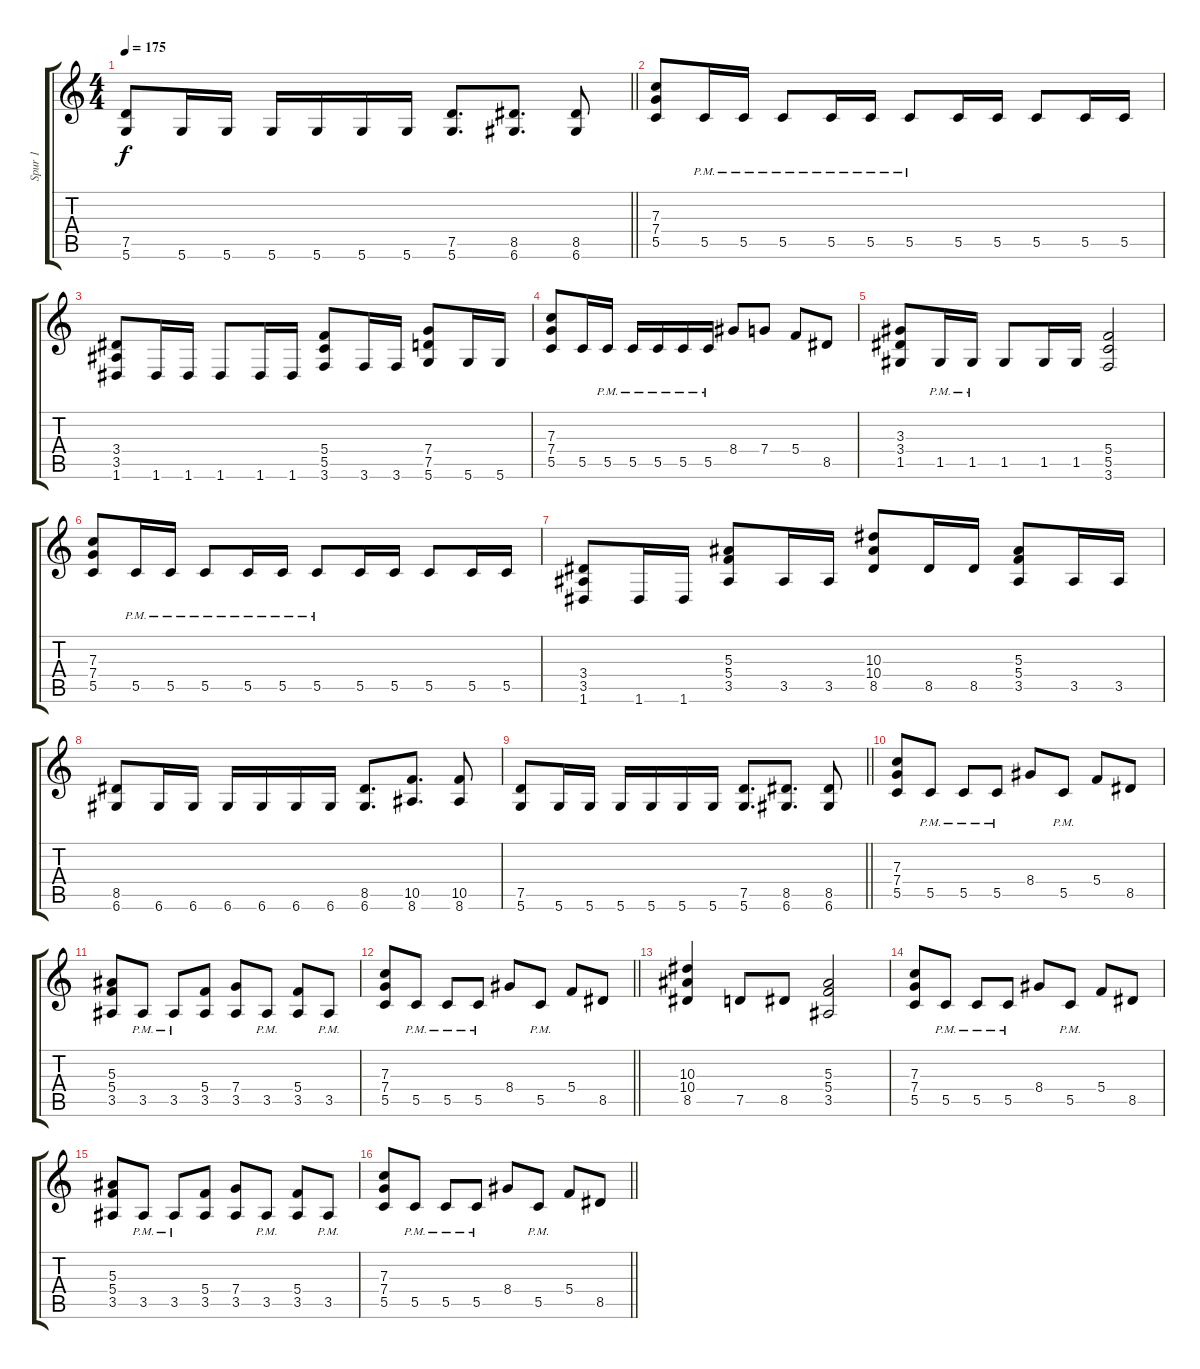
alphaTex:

\track ("Spur 1" "Spur 1") {instrument distortionguitar}
\staff {score tabs}
\tuning (D4 A3 F3 C3 G2 D2) {hide}
\ts (4 4)
\tempo 175
\clef g2
\barLineRight lightlight
\ks c
(7.5 5.6).8{dy f} 5.6.16 5.6.16 5.6.16 5.6.16 5.6.16 5.6.16 (7.5 5.6).8{d} (8.5 6.6).8{d} (8.5 6.6).8 |
(7.3 7.4 5.5).8 5.5{pm}.16 5.5{pm}.16 5.5{pm}.8 5.5{pm}.16 5.5{pm}.16 5.5{pm}.8 5.5.16 5.5.16 5.5.8 5.5.16 5.5.16 |
(3.4 3.5 1.6).8 1.6.16 1.6.16 1.6.8 1.6.16 1.6.16 (5.4 5.5 3.6).8 3.6.16 3.6.16 (7.4 7.5 5.6).8 5.6.16 5.6.16 |
(7.3 7.4 5.5).8 5.5.16 5.5{pm}.16 5.5{pm}.16 5.5{pm}.16 5.5{pm}.16 5.5{pm}.16 8.4.8 7.4.8 5.4.8 8.5.8 |
(3.3 3.4 1.5).8 1.5{pm}.16 1.5{pm}.16 1.5.8 1.5.16 1.5.16 (5.4 5.5 3.6).2 |
(7.3 7.4 5.5).8 5.5{pm}.16 5.5{pm}.16 5.5{pm}.8 5.5{pm}.16 5.5{pm}.16 5.5{pm}.8 5.5.16 5.5.16 5.5.8 5.5.16 5.5.16 |
(3.4 3.5 1.6).8 1.6.16 1.6.16 (5.3 5.4 3.5).8 3.5.16 3.5.16 (10.3 10.4 8.5).8 8.5.16 8.5.16 (5.3 5.4 3.5).8 3.5.16 3.5.16 |
(8.5 6.6).8 6.6.16 6.6.16 6.6.16 6.6.16 6.6.16 6.6.16 (8.5 6.6).8{d} (10.5 8.6).8{d} (10.5 8.6).8 |
\barLineRight lightlight
(7.5 5.6).8 5.6.16 5.6.16 5.6.16 5.6.16 5.6.16 5.6.16 (7.5 5.6).8{d} (8.5 6.6).8{d} (8.5 6.6).8 |
(7.3 7.4 5.5).8 5.5{pm}.8 5.5{pm}.8 5.5{pm}.8 8.4.8 5.5{pm}.8 5.4.8 8.5.8 |
(5.3 5.4 3.5).8 3.5{pm}.8 3.5{pm}.8 (5.4 3.5).8 (7.4 3.5).8 3.5{pm}.8 (5.4 3.5).8 3.5{pm}.8 |
\barLineRight lightlight
(7.3 7.4 5.5).8 5.5{pm}.8 5.5{pm}.8 5.5{pm}.8 8.4.8 5.5{pm}.8 5.4.8 8.5.8 |
(10.3 10.4 8.5).4 7.5.8 8.5.8 (5.3 5.4 3.5).2 |
(7.3 7.4 5.5).8 5.5{pm}.8 5.5{pm}.8 5.5{pm}.8 8.4.8 5.5{pm}.8 5.4.8 8.5.8 |
(5.3 5.4 3.5).8 3.5{pm}.8 3.5{pm}.8 (5.4 3.5).8 (7.4 3.5).8 3.5{pm}.8 (5.4 3.5).8 3.5{pm}.8 |
\barLineRight lightlight
(7.3 7.4 5.5).8 5.5{pm}.8 5.5{pm}.8 5.5{pm}.8 8.4.8 5.5{pm}.8 5.4.8 8.5.8
